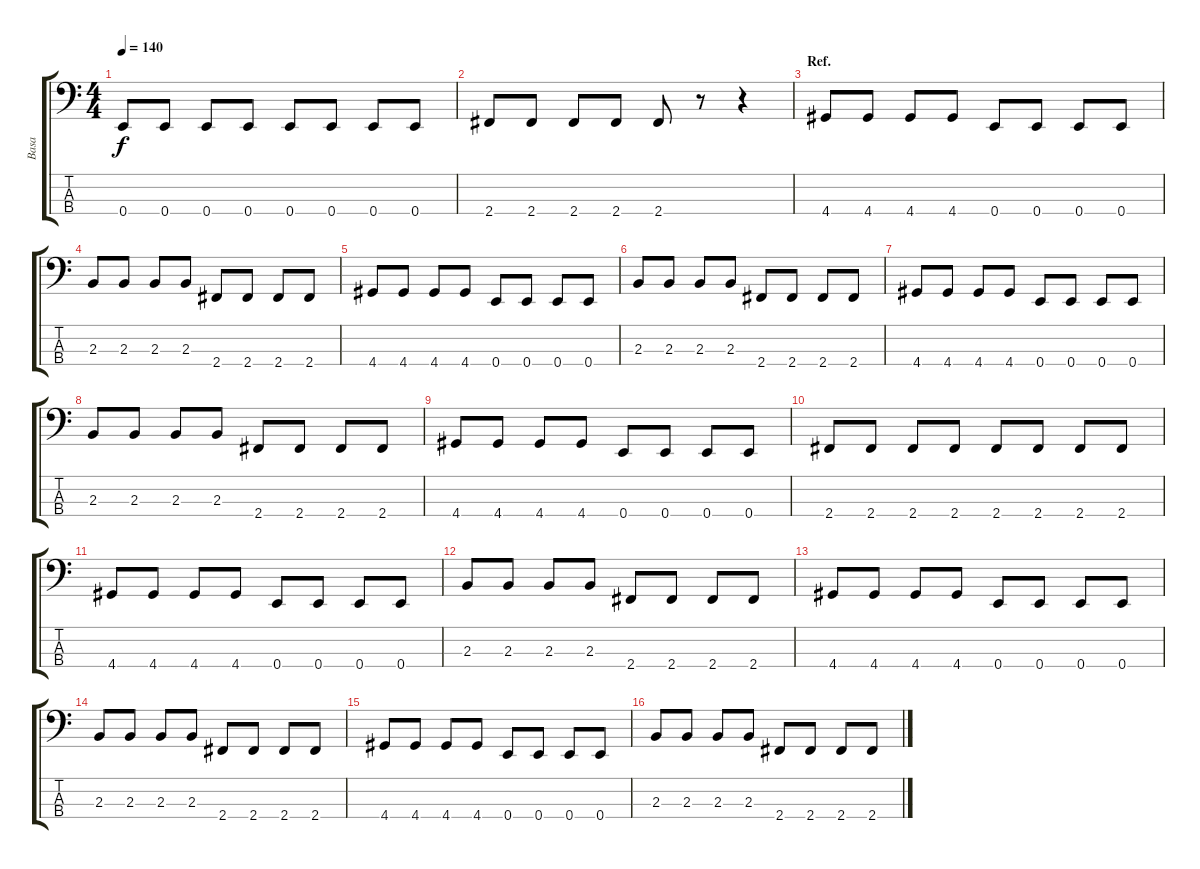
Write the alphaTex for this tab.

\track ("Basa" "Basa") {instrument electricbasspick}
\staff {score tabs}
\tuning (G2 D2 A1 E1) {hide}
\ts (4 4)
\tempo 140
\clef f4
\ks c
0.4.8{dy f} 0.4.8 0.4.8 0.4.8 0.4.8 0.4.8 0.4.8 0.4.8 |
2.4.8 2.4.8 2.4.8 2.4.8 2.4.8 r.8 r.4 |
\section ("" "Ref.")
4.4.8 4.4.8 4.4.8 4.4.8 0.4.8 0.4.8 0.4.8 0.4.8 |
2.3.8 2.3.8 2.3.8 2.3.8 2.4.8 2.4.8 2.4.8 2.4.8 |
4.4.8 4.4.8 4.4.8 4.4.8 0.4.8 0.4.8 0.4.8 0.4.8 |
2.3.8 2.3.8 2.3.8 2.3.8 2.4.8 2.4.8 2.4.8 2.4.8 |
4.4.8 4.4.8 4.4.8 4.4.8 0.4.8 0.4.8 0.4.8 0.4.8 |
2.3.8 2.3.8 2.3.8 2.3.8 2.4.8 2.4.8 2.4.8 2.4.8 |
4.4.8 4.4.8 4.4.8 4.4.8 0.4.8 0.4.8 0.4.8 0.4.8 |
2.4.8 2.4.8 2.4.8 2.4.8 2.4.8 2.4.8 2.4.8 2.4.8 |
4.4.8 4.4.8 4.4.8 4.4.8 0.4.8 0.4.8 0.4.8 0.4.8 |
2.3.8 2.3.8 2.3.8 2.3.8 2.4.8 2.4.8 2.4.8 2.4.8 |
4.4.8 4.4.8 4.4.8 4.4.8 0.4.8 0.4.8 0.4.8 0.4.8 |
2.3.8 2.3.8 2.3.8 2.3.8 2.4.8 2.4.8 2.4.8 2.4.8 |
4.4.8 4.4.8 4.4.8 4.4.8 0.4.8 0.4.8 0.4.8 0.4.8 |
2.3.8 2.3.8 2.3.8 2.3.8 2.4.8 2.4.8 2.4.8 2.4.8
